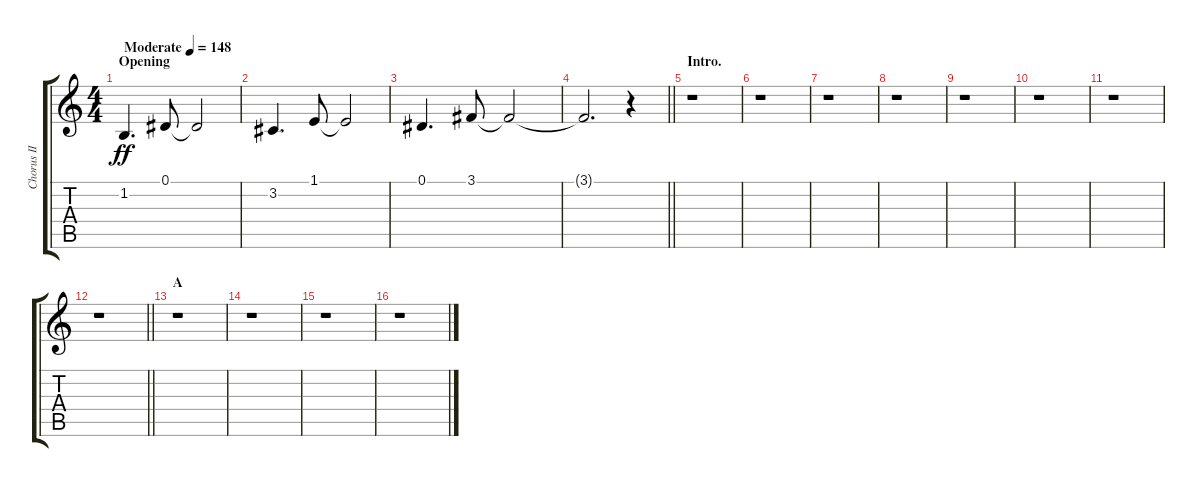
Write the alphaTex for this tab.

\track ("Chorus II" "Chorus II") {instrument voiceoohs}
\staff {score tabs}
\tuning (Eb4 Bb3 Gb3 Db3 Ab2 Eb2) {hide}
\ts (4 4)
\section ("" "Opening")
\tempo (148 "Moderate")
\clef g2
\ks c
1.2.4{d dy ff instrument voiceoohs} 0.1.8 0.1{t}.2 |
3.2.4{d} 1.1.8 1.1{t}.2 |
0.1.4{d} 3.1.8 3.1{t}.2 |
\barLineRight lightlight
3.1{t}.2{d} r.4 |
\section ("" "Intro.")
r.1 |
r.1 |
r.1 |
r.1 |
r.1 |
r.1 |
r.1 |
\barLineRight lightlight
r.1 |
\section ("" "A")
r.1 |
r.1 |
r.1 |
r.1
